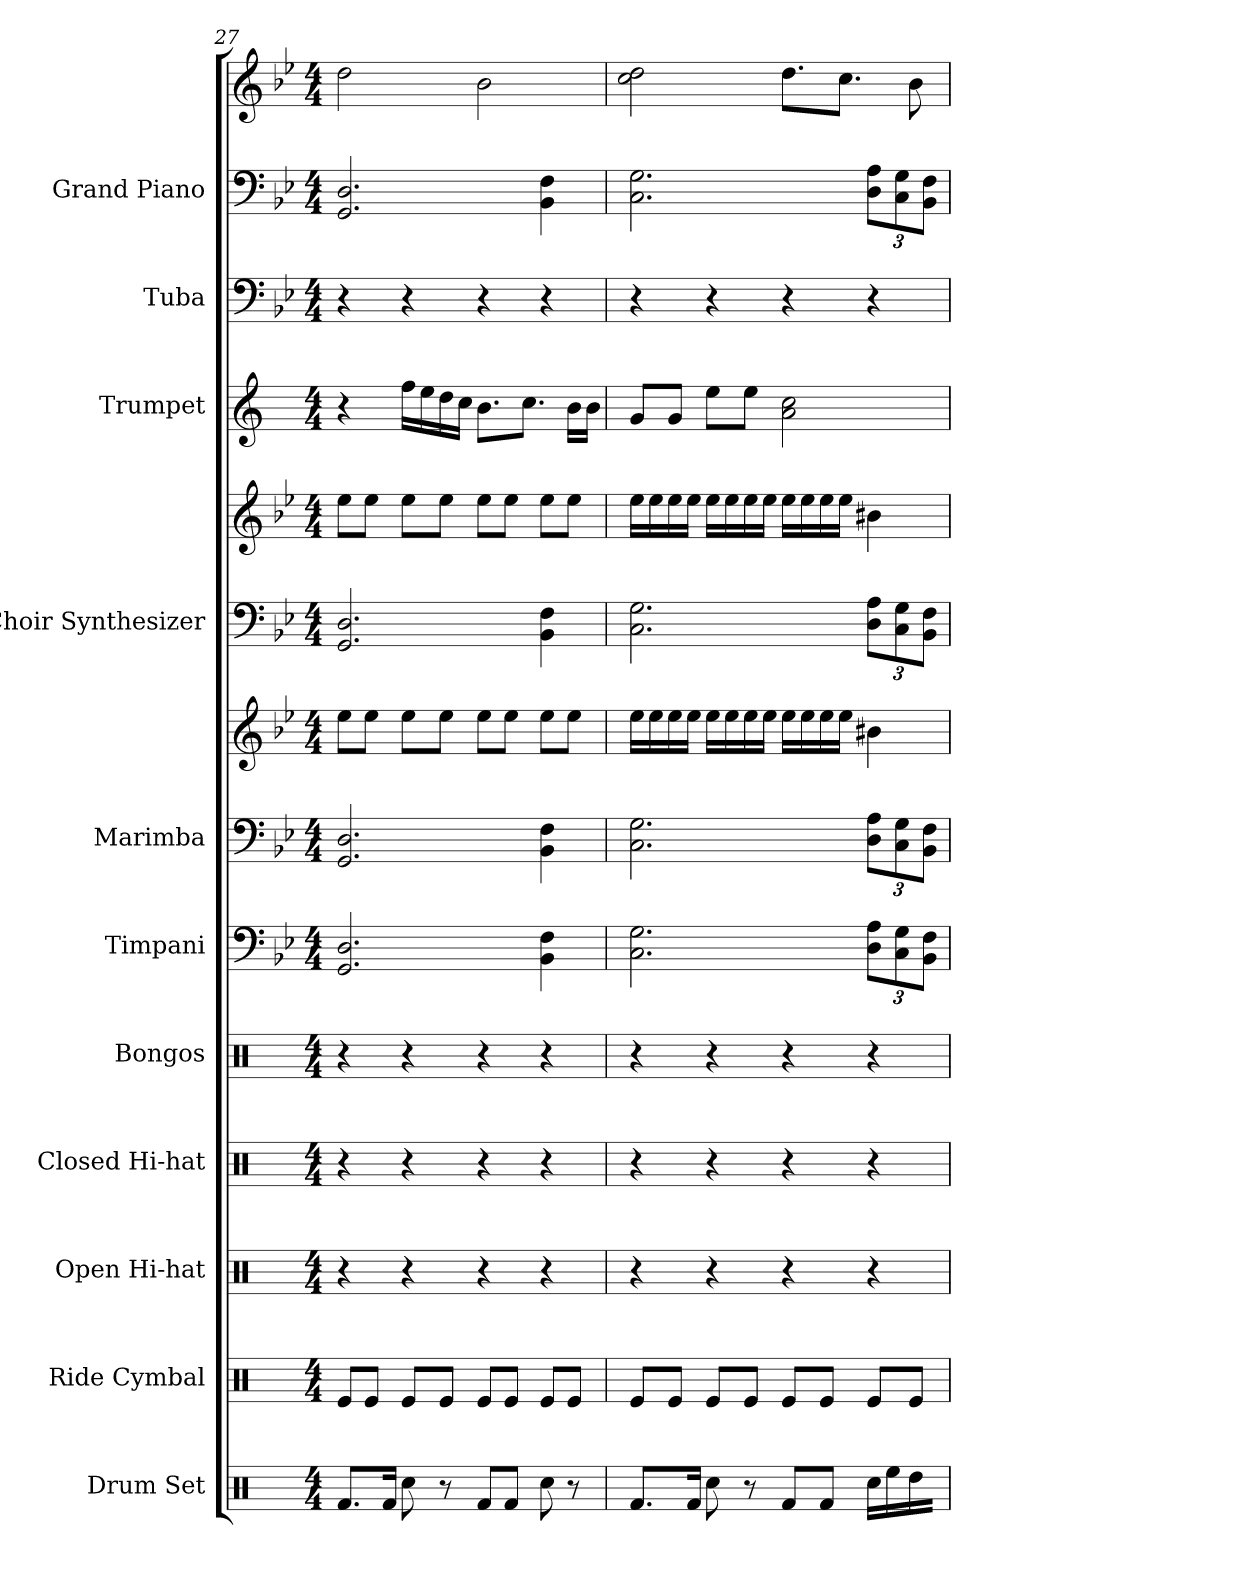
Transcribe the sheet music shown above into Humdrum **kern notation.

**kern	**kern	**kern	**kern	**kern	**kern	**kern	**kern	**kern	**kern	**kern	**kern	**kern	**kern
*part11	*part10	*part9	*part8	*part7	*part6	*part5	*part5	*part4	*part4	*part3	*part2	*part1	*part1
*staff14	*staff13	*staff12	*staff11	*staff10	*staff9	*staff8	*staff7	*staff6	*staff5	*staff4	*staff3	*staff2	*staff1
*I"Drum Set	*I"Ride Cymbal	*I"Open Hi-hat	*I"Closed Hi-hat	*I"Bongos	*I"Timpani	*I"Marimba	*	*I"Choir Synthesizer	*	*I"Trumpet	*I"Tuba	*I"Grand Piano	*
*I'Drs.	*I'Ride C.	*I'Op. H-h	*I'Cl. H-h	*	*I'Timp.	*I'Mrm.	*	*I'Synth.	*	*I'Tpt.	*I'Tba.	*I'Pno.	*
*clefX	*clefX	*clefX	*clefX	*clefX	*clefF4	*clefF4	*clefG2	*clefF4	*clefG2	*clefG2	*clefF4	*clefF4	*clefG2
*	*	*	*	*	*	*	*	*	*	*ITrd1c2	*	*	*
*k[]	*k[]	*k[]	*k[]	*k[]	*k[b-e-]	*k[b-e-]	*k[b-e-]	*k[b-e-]	*k[b-e-]	*k[b-e-]	*k[b-e-]	*k[b-e-]	*k[b-e-]
*M4/4	*M4/4	*M4/4	*M4/4	*M4/4	*M4/4	*M4/4	*M4/4	*M4/4	*M4/4	*M4/4	*M4/4	*M4/4	*M4/4
=27	=27	=27	=27	=27	=27	=27	=27	=27	=27	=27	=27	=27	=27
8.RfL	8ReL	4r	4r	4r	2.D 2.GG	2.D 2.GG	8ee-L	2.D 2.GG	8ee-L	4r	4r	2.D 2.GG	2dd
.	8ReJ	.	.	.	.	.	8ee-J	.	8ee-J	.	.	.	.
16RfJk	.	.	.	.	.	.	.	.	.	.	.	.	.
8Rcc	8ReL	4r	4r	4r	.	.	8ee-L	.	8ee-L	16ee-LL	4r	.	.
.	.	.	.	.	.	.	.	.	.	16dd	.	.	.
8r	8ReJ	.	.	.	.	.	8ee-J	.	8ee-J	16cc	.	.	.
.	.	.	.	.	.	.	.	.	.	16b-JJ	.	.	.
8RfL	8ReL	4r	4r	4r	.	.	8ee-L	.	8ee-L	8.aL	4r	.	2b-
8RfJ	8ReJ	.	.	.	.	.	8ee-J	.	8ee-J	.	.	.	.
.	.	.	.	.	.	.	.	.	.	8.b-J	.	.	.
8Rcc	8ReL	4r	4r	4r	4F 4BB-	4F 4BB-	8ee-L	4F 4BB-	8ee-L	.	4r	4F 4BB-	.
8r	8ReJ	.	.	.	.	.	8ee-J	.	8ee-J	16aLL	.	.	.
.	.	.	.	.	.	.	.	.	.	16aJJ	.	.	.
=28	=28	=28	=28	=28	=28	=28	=28	=28	=28	=28	=28	=28	=28
8.RfL	8ReL	4r	4r	4r	2.G 2.C	2.G 2.C	16ee-LL	2.G 2.C	16ee-LL	8fL	4r	2.G 2.C	2cc 2dd
.	.	.	.	.	.	.	16ee-	.	16ee-	.	.	.	.
.	8ReJ	.	.	.	.	.	16ee-	.	16ee-	8fJ	.	.	.
16RfJk	.	.	.	.	.	.	16ee-JJ	.	16ee-JJ	.	.	.	.
8Rcc	8ReL	4r	4r	4r	.	.	16ee-LL	.	16ee-LL	8ddL	4r	.	.
.	.	.	.	.	.	.	16ee-	.	16ee-	.	.	.	.
8r	8ReJ	.	.	.	.	.	16ee-	.	16ee-	8ddJ	.	.	.
.	.	.	.	.	.	.	16ee-JJ	.	16ee-JJ	.	.	.	.
8RfL	8ReL	4r	4r	4r	.	.	16ee-LL	.	16ee-LL	2g 2b-	4r	.	8.ddL
.	.	.	.	.	.	.	16ee-	.	16ee-	.	.	.	.
8RfJ	8ReJ	.	.	.	.	.	16ee-	.	16ee-	.	.	.	.
.	.	.	.	.	.	.	16ee-JJ	.	16ee-JJ	.	.	.	8.ccJ
16RccLL	8ReL	4r	4r	4r	12A 12DL	12A 12DL	4b#X	12A 12DL	4b#X	.	4r	12A 12DL	.
16Ree	.	.	.	.	.	.	.	.	.	.	.	.	.
.	.	.	.	.	12G 12C	12G 12C	.	12G 12C	.	.	.	12G 12C	.
16Rdd	8ReJ	.	.	.	.	.	.	.	.	.	.	.	8b-
.	.	.	.	.	12F 12BB-J	12F 12BB-J	.	12F 12BB-J	.	.	.	12F 12BB-J	.
16RJJ	.	.	.	.	.	.	.	.	.	.	.	.	.
=	=	=	=	=	=	=	=	=	=	=	=	=	=
*-	*-	*-	*-	*-	*-	*-	*-	*-	*-	*-	*-	*-	*-
